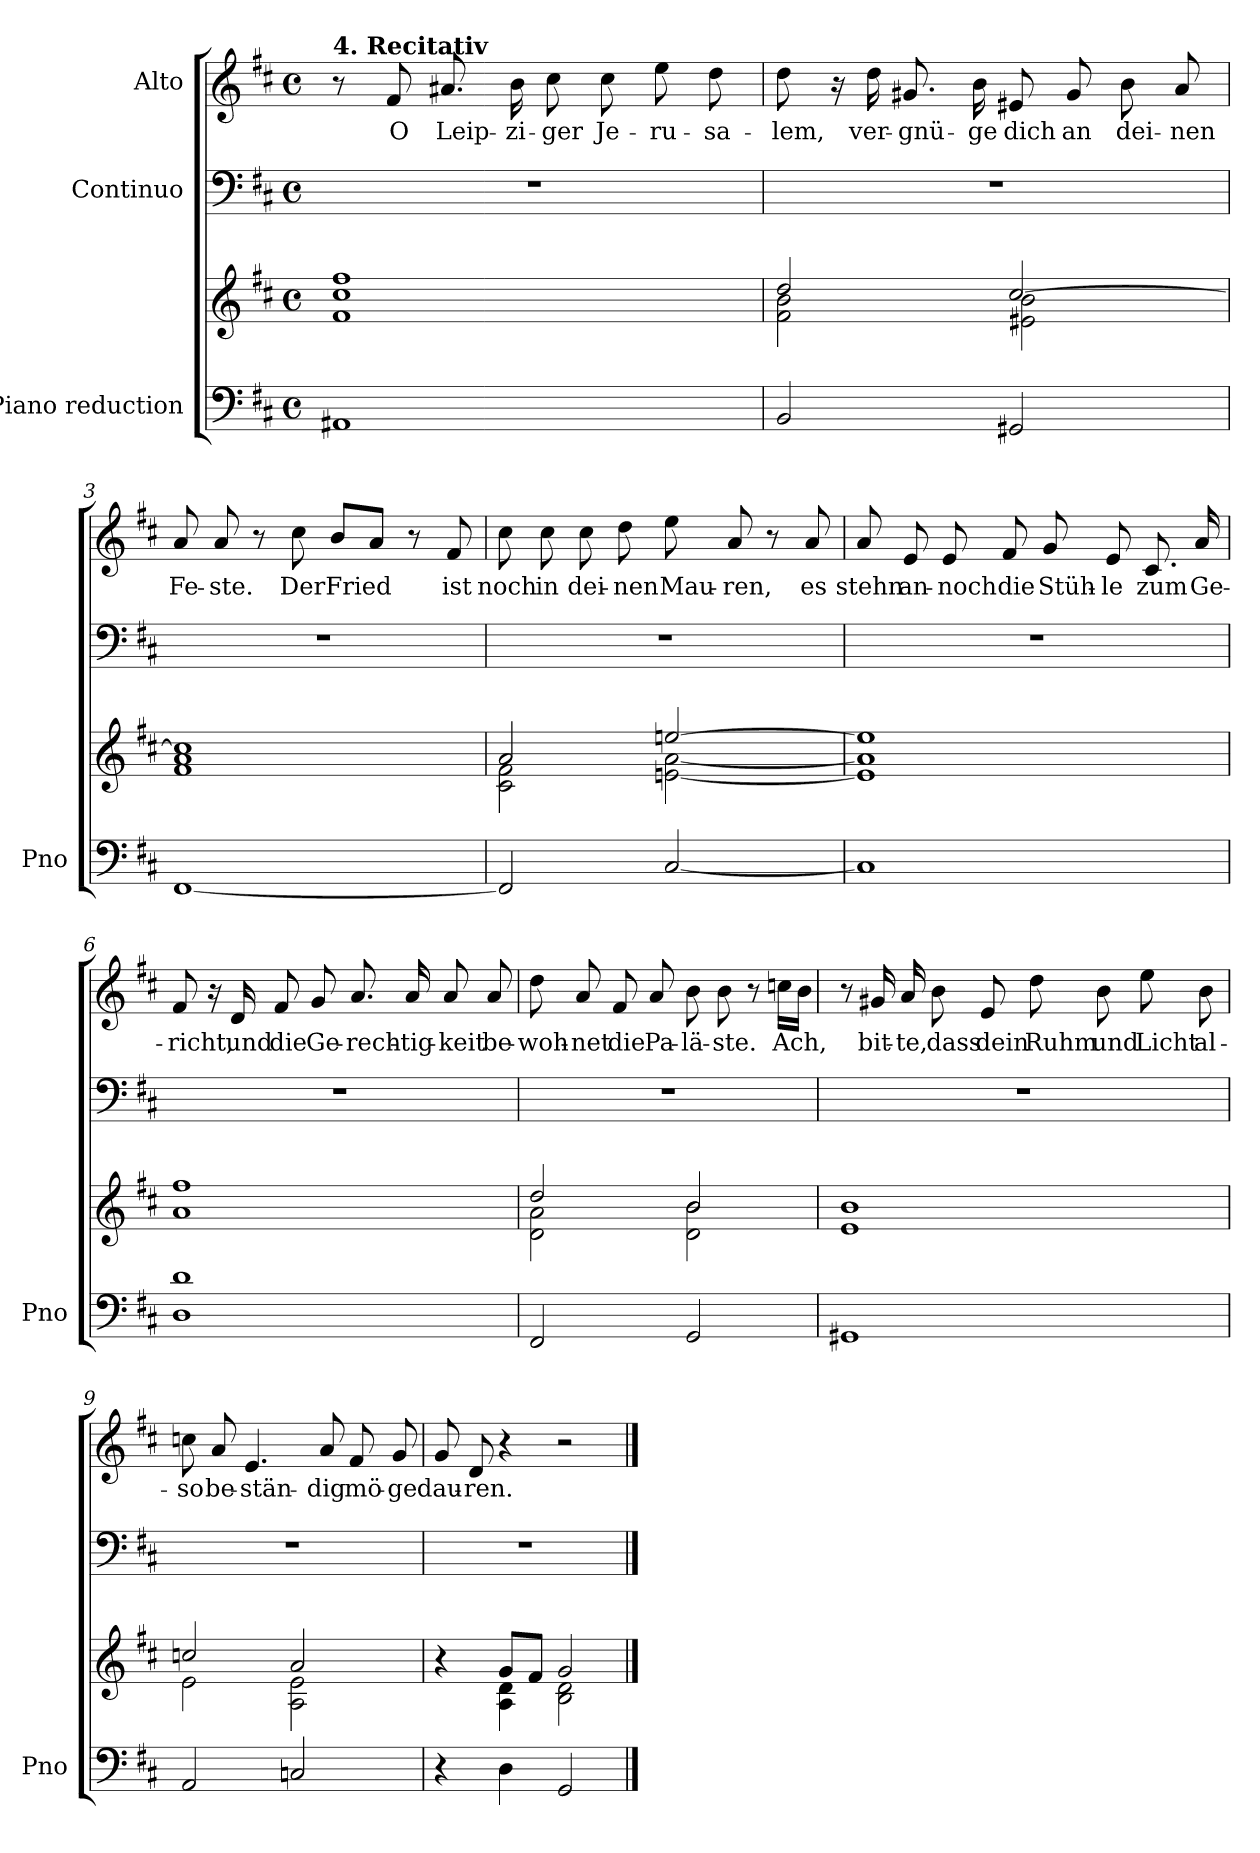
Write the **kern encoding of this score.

**kern	**kern	**kern	**kern	**text
*part3	*part3	*part2	*part1	*part1
*staff4	*staff3	*staff2	*staff1	*staff1
*I"Piano reduction	*	*I"Continuo	*I"Alto	*
*I'Pno	*	*	*	*
*clefF4	*clefG2	*clefF4	*clefG2	*
*k[f#c#]	*k[f#c#]	*k[f#c#]	*k[f#c#]	*
*M4/4	*M4/4	*M4/4	*M4/4	*
*met(c)	*met(c)	*met(c)	*met(c)	*
=1	=1	=1	=1	=1
!	!	!	!LO:TX:a:B:t=4. Recitativ	!
1AA#X	1f# 1cc# 1ff#	1r	8r	.
!	!	!	!	!LO:LY:b
.	.	.	8f#/	O
!	!	!	!	!LO:LY:b
.	.	.	8.a#X/	Leip-
!	!	!	!	!LO:LY:b
.	.	.	16b\	-zi-
!	!	!	!	!LO:LY:b
.	.	.	8cc#\	-ger
!	!	!	!	!LO:LY:b
.	.	.	8cc#\	Je-
!	!	!	!	!LO:LY:b
.	.	.	8ee\	-ru-
!	!	!	!	!LO:LY:b
.	.	.	8dd\	-sa-
=2	=2	=2	=2	=2
*	*^	*	*	*
!	!	!	!	!	!LO:LY:b
2BB/	2dd/	2f#\ 2b\	1r	8dd\	-lem,
.	.	.	.	16r	.
!	!	!	!	!	!LO:LY:b
.	.	.	.	16dd\	ver-
!	!	!	!	!	!LO:LY:b
.	.	.	.	8.g#X/	-gnü-
!	!	!	!	!	!LO:LY:b
.	.	.	.	16b\	-ge
!	!	!	!	!	!LO:LY:b
2GG#X/	[2cc#/	2e#X\ 2b\	.	8e#X/	dich
!	!	!	!	!	!LO:LY:b
.	.	.	.	8g#/	an
!	!	!	!	!	!LO:LY:b
.	.	.	.	8b\	dei-
!	!	!	!	!	!LO:LY:b
.	.	.	.	8a/	-nen
*	*v	*v	*	*	*
=3	=3	=3	=3	=3
!	!	!	!	!LO:LY:b
[1FF#	1f# 1a 1cc#]	1r	8a/	Fe-
!	!	!	!	!LO:LY:b
.	.	.	8a/	-ste.
.	.	.	8r	.
!	!	!	!	!LO:LY:b
.	.	.	8cc#\	Der
!	!	!	!	!LO:LY:b
.	.	.	8b/L	Fried
.	.	.	8a/J	.
.	.	.	8r	.
!	!	!	!	!LO:LY:b
.	.	.	8f#/	ist
=4	=4	=4	=4	=4
*	*^	*	*	*
!	!	!	!	!	!LO:LY:b
2FF#/]	2a/	2c#\ 2f#\	1r	8cc#\	noch
!	!	!	!	!	!LO:LY:b
.	.	.	.	8cc#\	in
!	!	!	!	!	!LO:LY:b
.	.	.	.	8cc#\	dei-
!	!	!	!	!	!LO:LY:b
.	.	.	.	8dd\	-nen
!	!	!	!	!	!LO:LY:b
[2C#/	[2een/	[2en\ [2a\	.	8ee\	Mau-
!	!	!	!	!	!LO:LY:b
.	.	.	.	8a/	-ren,
.	.	.	.	8r	.
!	!	!	!	!	!LO:LY:b
.	.	.	.	8a/	es
!!LO:LB:g=z
=5	=5	=5	=5	=5	=5
!	!	!	!	!	!LO:LY:b
1C#]	1ee]	1e] 1a]	1r	8a/	stehn
!	!	!	!	!	!LO:LY:b
.	.	.	.	8e/	an-
!	!	!	!	!	!LO:LY:b
.	.	.	.	8e/	-noch
!	!	!	!	!	!LO:LY:b
.	.	.	.	8f#/	die
!	!	!	!	!	!LO:LY:b
.	.	.	.	8g/	Stüh-
!	!	!	!	!	!LO:LY:b
.	.	.	.	8e/	-le
!	!	!	!	!	!LO:LY:b
.	.	.	.	8.c#/	zum
!	!	!	!	!	!LO:LY:b
.	.	.	.	16a/	Ge-
*	*v	*v	*	*	*
=6	=6	=6	=6	=6
!	!	!	!	!LO:LY:b
1D 1d	1a 1ff#	1r	8f#/	-richt,
.	.	.	16r	.
!	!	!	!	!LO:LY:b
.	.	.	16d/	und
!	!	!	!	!LO:LY:b
.	.	.	8f#/	die
!	!	!	!	!LO:LY:b
.	.	.	8g/	Ge-
!	!	!	!	!LO:LY:b
.	.	.	8.a/	-rech-
!	!	!	!	!LO:LY:b
.	.	.	16a/	-tig-
!	!	!	!	!LO:LY:b
.	.	.	8a/	-keit
!	!	!	!	!LO:LY:b
.	.	.	8a/	be-
=7	=7	=7	=7	=7
*	*^	*	*	*
!	!	!	!	!	!LO:LY:b
2FF#/	2dd/	2d\ 2a\	1r	8dd\	-woh-
!	!	!	!	!	!LO:LY:b
.	.	.	.	8a/	-net
!	!	!	!	!	!LO:LY:b
.	.	.	.	8f#/	die
!	!	!	!	!	!LO:LY:b
.	.	.	.	8a/	Pa-
!	!	!	!	!	!LO:LY:b
2GG/	2b/	2d\ 2b\	.	8b\	-lä-
!	!	!	!	!	!LO:LY:b
.	.	.	.	8b\	-ste.
.	.	.	.	8r	.
!	!	!	!	!	!LO:LY:b
.	.	.	.	16ccn\LL	Ach,
.	.	.	.	16b\JJ	.
*	*v	*v	*	*	*
!!LO:LB:g=z
=8	=8	=8	=8	=8
1GG#X	1e 1b	1r	8r	.
!	!	!	!	!LO:LY:b
.	.	.	16g#X/	bit-
!	!	!	!	!LO:LY:b
.	.	.	16a/	-te,
!	!	!	!	!LO:LY:b
.	.	.	8b\	dass
!	!	!	!	!LO:LY:b
.	.	.	8e/	dein
!	!	!	!	!LO:LY:b
.	.	.	8dd\	Ruhm
!	!	!	!	!LO:LY:b
.	.	.	8b\	und
!	!	!	!	!LO:LY:b
.	.	.	8ee\	Licht
!	!	!	!	!LO:LY:b
.	.	.	8b\	al-
=9	=9	=9	=9	=9
*	*^	*	*	*
!	!	!	!	!	!LO:LY:b
2AA/	2ccn/	2e\	1r	8ccn\	-so
!	!	!	!	!	!LO:LY:b
.	.	.	.	8a/	be-
!	!	!	!	!	!LO:LY:b
.	.	.	.	4.e/	-stän-
2Cn/	2a/	2A\ 2e\	.	.	.
!	!	!	!	!	!LO:LY:b
.	.	.	.	8a/	-dig
!	!	!	!	!	!LO:LY:b
.	.	.	.	8f#/	mö-
!	!	!	!	!	!LO:LY:b
.	.	.	.	8g/	-ge
=10	=10	=10	=10	=10	=10
!	!	!	!	!	!LO:LY:b
4r	4r	4ryy	1r	8g/	dau-
!	!	!	!	!	!LO:LY:b
.	.	.	.	8d/	-ren.
4D\	8g/L	4A\ 4d\	.	4r	.
.	8f#/J	.	.	.	.
2GG/	2g/	2B\ 2d\	.	2r	.
*	*v	*v	*	*	*
==	==	==	==	==
*-	*-	*-	*-	*-
